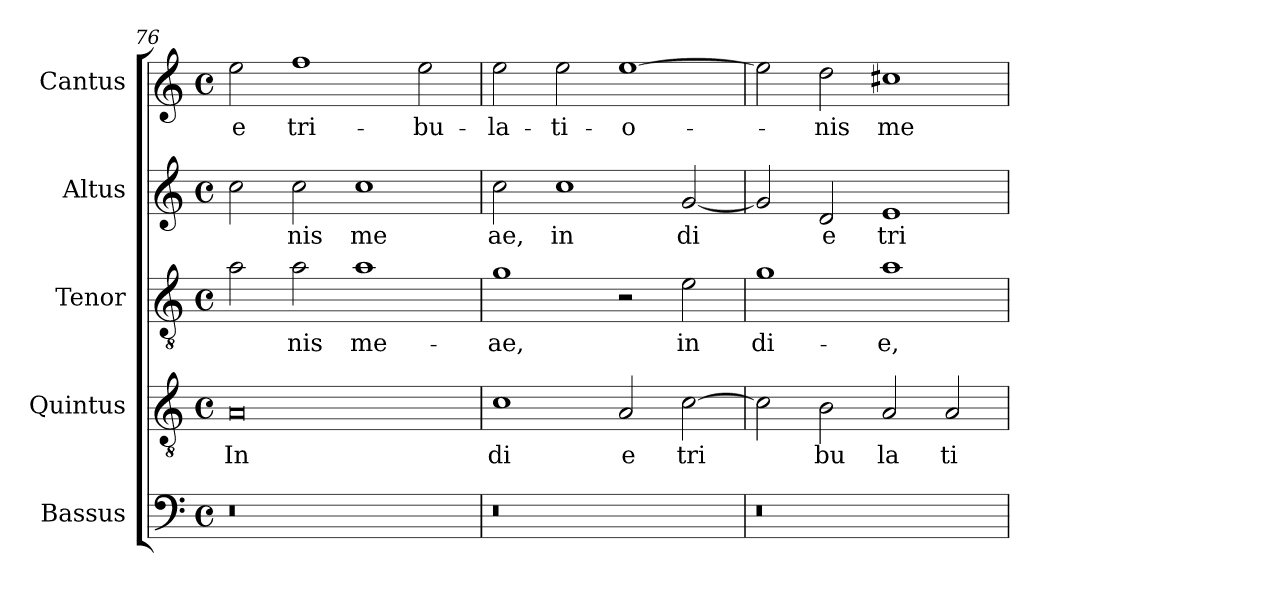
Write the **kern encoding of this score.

**kern	**kern	**text	**kern	**text	**kern	**text	**kern	**text
*part5	*part4	*part4	*part3	*part3	*part2	*part2	*part1	*part1
*staff5	*staff4	*staff4	*staff3	*staff3	*staff2	*staff2	*staff1	*staff1
*I"Bassus	*I"Quintus	*	*I"Tenor	*	*I"Altus	*	*I"Cantus	*
*clefF4	*clefGv2	*	*clefGv2	*	*clefG2	*	*clefG2	*
*M4/4	*M4/4	*	*M4/4	*	*M4/4	*	*M4/4	*
*met(c)	*met(c)	*	*met(c)	*	*met(c)	*	*met(c)	*
=76	=76	=76	=76	=76	=76	=76	=76	=76
!	!	!LO:LY:b:cj	!	!	!	!	!	!LO:LY:b:cj
0r	0A	In	2a\	.	2cc\	.	2ee\	-e
!	!	!	!	!LO:LY:b:cj	!	!LO:LY:b:cj	!	!LO:LY:b:cj
.	.	.	2a\	-nis	2cc\	nis	1ff	tri-
!	!	!	!	!LO:LY:b:cj	!	!LO:LY:b:cj	!	!
.	.	.	1a	me-	1cc	me	.	.
!	!	!	!	!	!	!	!	!LO:LY:b:cj
.	.	.	.	.	.	.	2ee\	-bu-
=77	=77	=77	=77	=77	=77	=77	=77	=77
!	!	!LO:LY:b:cj	!	!LO:LY:b:cj	!	!LO:LY:b:cj	!	!LO:LY:b:cj
0r	1c	di	1g	-ae,	2cc\	ae,	2ee\	-la-
!	!	!	!	!	!	!LO:LY:b:cj	!	!LO:LY:b:cj
.	.	.	.	.	1cc	in	2ee\	-ti-
!	!	!LO:LY:b:cj	!	!	!	!	!	!LO:LY:b:rj
.	2A/	e	2r	.	.	.	[>1ee	-o-
!	!	!LO:LY:b:cj	!	!LO:LY:b:cj	!	!LO:LY:b:cj	!	!
.	[>2c\	tri	2e\	in	[<2g/	di	.	.
=78	=78	=78	=78	=78	=78	=78	=78	=78
!	!	!	!	!LO:LY:b:cj	!	!	!	!
0r	2c\]	.	1g	di-	2g/]	.	2ee\]	.
!	!	!LO:LY:b:cj	!	!	!	!LO:LY:b:cj	!	!LO:LY:b:cj
.	2B\	bu	.	.	2d/	e	2dd\	-nis
!	!	!LO:LY:b:cj	!	!LO:LY:b:cj	!	!LO:LY:b:cj	!	!LO:LY:b:cj
.	2A/	la	1a	-e,	1e	tri	1cc#X	me-
!	!	!LO:LY:b:cj	!	!	!	!	!	!
.	2A/	ti	.	.	.	.	.	.
=	=	=	=	=	=	=	=	=
*-	*-	*-	*-	*-	*-	*-	*-	*-
